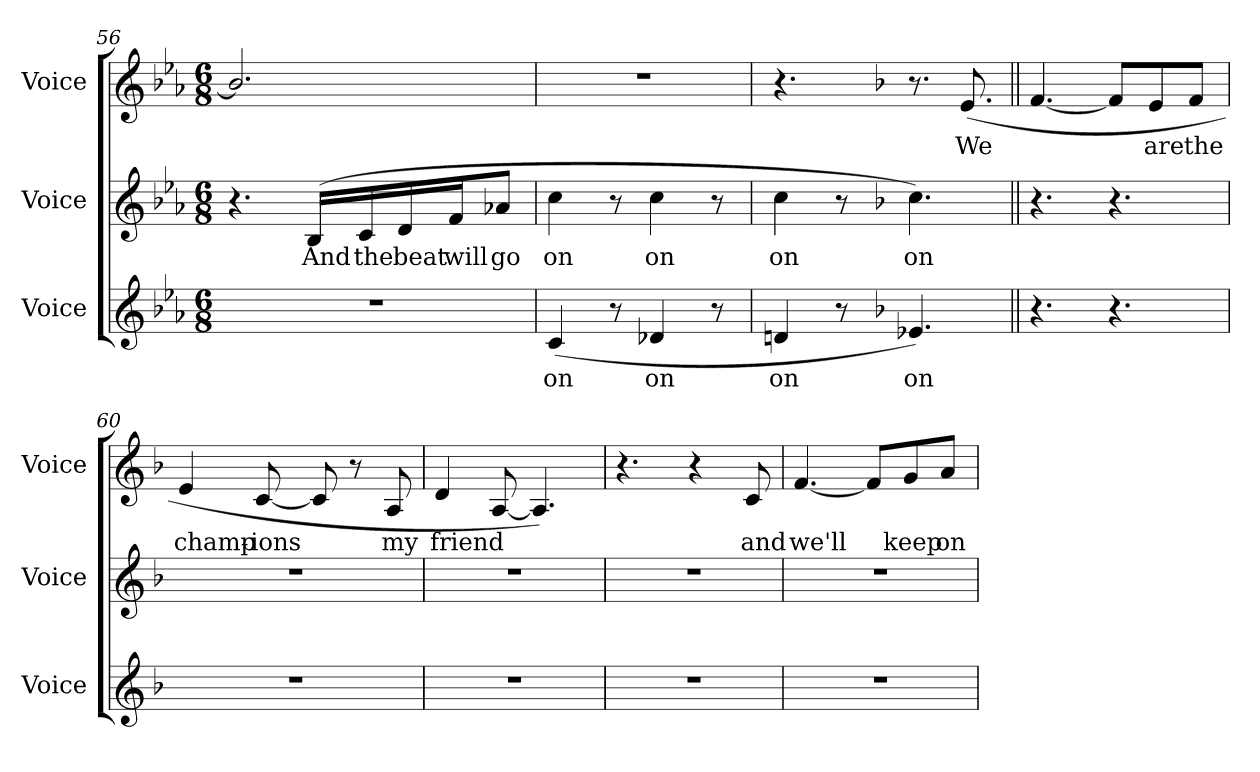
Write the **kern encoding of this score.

**kern	**text	**kern	**text	**kern	**text
*part3	*part3	*part2	*part2	*part1	*part1
*staff3	*staff3	*staff2	*staff2	*staff1	*staff1
*I"Voice	*	*I"Voice	*	*I"Voice	*
*I'Voice	*	*I'Voice	*	*I'Voice	*
!!LO:LB:g=z
*clefG2	*	*clefG2	*	*clefG2	*
*k[b-e-a-]	*	*k[b-e-a-]	*	*k[b-e-a-]	*
*c:	*	*c:	*	*c:	*
*M6/8	*	*M6/8	*	*M6/8	*
=56	=56	=56	=56	=56	=56
!LO:N:vis=1	!	!	!	!	!
2.r	.	4.r	.	2.b-i/]	.
!	!	!	!LO:LY:b:color=#000000	!	!
.	.	(16B-i/LL	And	.	.
!	!	!	!LO:LY:b:color=#000000	!	!
.	.	16ci/	the	.	.
!	!	!	!LO:LY:b:color=#000000	!	!
.	.	16di/	beat	.	.
!	!	!	!LO:LY:b:color=#000000	!	!
.	.	16fi/J	will	.	.
!	!	!	!LO:LY:b:color=#000000	!	!
.	.	8a-Xi/J	go	.	.
=57	=57	=57	=57	=57	=57
!	!LO:LY:b:color=#000000	!	!	!	!
!	!	!	!LO:LY:b:color=#000000	!LO:N:vis=1	!
(4ci/	on	4cci\	on	2.r	.
8r	.	8r	.	.	.
!	!LO:LY:b:color=#000000	!	!	!	!
!	!	!	!LO:LY:b:color=#000000	!	!
4d-Xi/	on	4cci\	on	.	.
8r	.	8r	.	.	.
=58	=58	=58	=58	=58	=58
!	!LO:LY:b:color=#000000	!	!	!	!
!	!	!	!LO:LY:b:color=#000000	!	!
4dni/	on	4cci\	on	4.r	.
8r	.	8r	.	.	.
*k[b-]	*	*k[b-]	*	*k[b-]	*
*F:	*	*F:	*	*F:	*
!	!LO:LY:b:color=#000000	!	!	!	!
!	!	!	!LO:LY:b:color=#000000	!	!
4.e-Xi/)	on	4.cci\)	on	8.r	.
!	!	!	!	!	!LO:LY:b:color=#000000
.	.	.	.	(8.ei/	We
=59||	=59||	=59||	=59||	=59||	=59||
4.r	.	4.r	.	[4.fi/	.
4.r	.	4.r	.	8fi/L]	.
!	!	!	!	!	!LO:LY:b:color=#000000
.	.	.	.	8ei/	are
!	!	!	!	!	!LO:LY:b:color=#000000
.	.	.	.	8fi/J	the
=60	=60	=60	=60	=60	=60
!LO:N:vis=1	!	!LO:N:vis=1	!	!	!
!	!	!	!	!	!LO:LY:b:color=#000000
2.r	.	2.r	.	4ei/	champ-
!	!	!	!	!	!LO:LY:b:color=#000000
.	.	.	.	[8ci/	-ions
.	.	.	.	8ci/]	.
.	.	.	.	8r	.
!	!	!	!	!	!LO:LY:b:color=#000000
.	.	.	.	8Ai/	my
!!LO:PB:g=z
=61	=61	=61	=61	=61	=61
!LO:N:vis=1	!	!LO:N:vis=1	!	!	!
!	!	!	!	!	!LO:LY:b:color=#000000
2.r	.	2.r	.	4di/	friend
.	.	.	.	[8Ai/	.
.	.	.	.	4.Ai/])	.
=62	=62	=62	=62	=62	=62
!LO:N:vis=1	!	!LO:N:vis=1	!	!	!
2.r	.	2.r	.	4.r	.
.	.	.	.	4r	.
!	!	!	!	!	!LO:LY:b:color=#000000
.	.	.	.	8ci/	and
=63	=63	=63	=63	=63	=63
!LO:N:vis=1	!	!LO:N:vis=1	!	!	!
!	!	!	!	!	!LO:LY:b:color=#000000
2.r	.	2.r	.	[4.fi/	we'll
.	.	.	.	8fi/L]	.
!	!	!	!	!	!LO:LY:b:color=#000000
.	.	.	.	8gi/	keep
!	!	!	!	!	!LO:LY:b:color=#000000
.	.	.	.	8ai/J	on
=	=	=	=	=	=
*-	*-	*-	*-	*-	*-
